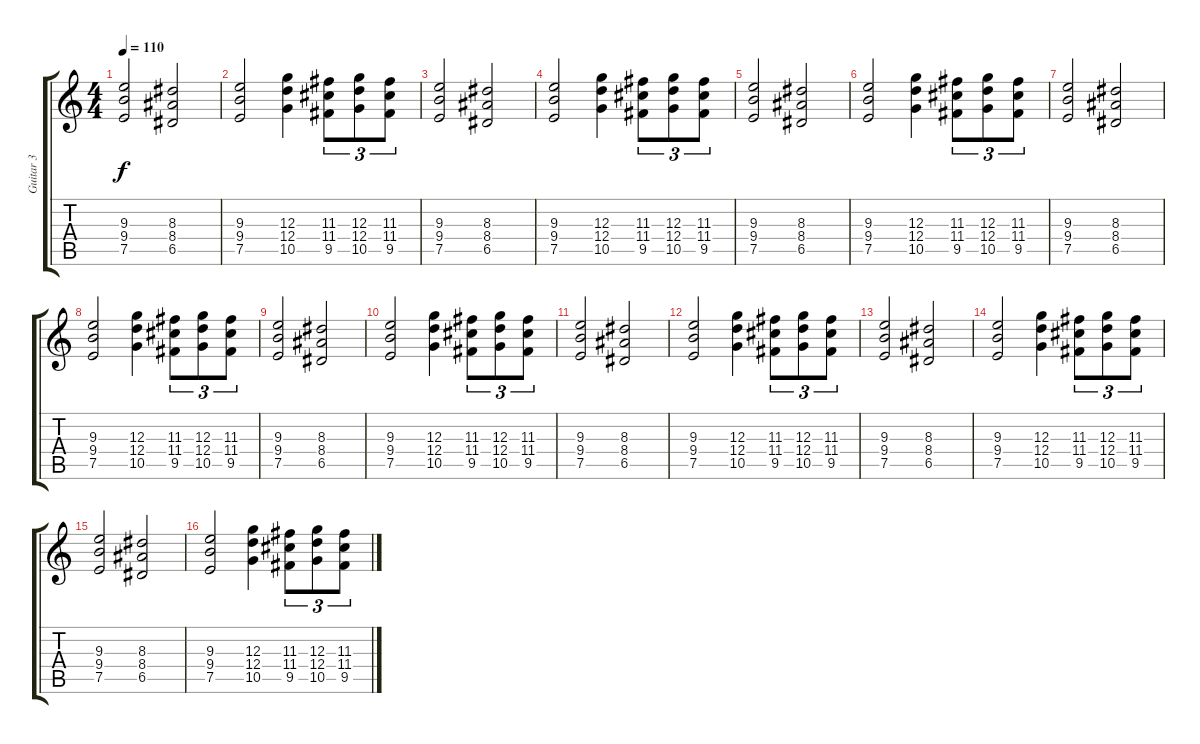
\track ("Guitar 3" "Guitar 3") {instrument distortionguitar}
\staff {score tabs}
\tuning (E4 B3 G3 D3 A2 E2) {hide}
\ts (4 4)
\tempo 110
\clef g2
\ks c
(9.3 9.4 7.5).2{dy f} (8.3 8.4 6.5).2 |
(9.3 9.4 7.5).2 (12.3 12.4 10.5).4 (11.3 11.4 9.5).8{tu (3 2)} (12.3 12.4 10.5).8{tu (3 2)} (11.3 11.4 9.5).8{tu (3 2)} |
(9.3 9.4 7.5).2 (8.3 8.4 6.5).2 |
(9.3 9.4 7.5).2 (12.3 12.4 10.5).4 (11.3 11.4 9.5).8{tu (3 2)} (12.3 12.4 10.5).8{tu (3 2)} (11.3 11.4 9.5).8{tu (3 2)} |
(9.3 9.4 7.5).2 (8.3 8.4 6.5).2 |
(9.3 9.4 7.5).2 (12.3 12.4 10.5).4 (11.3 11.4 9.5).8{tu (3 2)} (12.3 12.4 10.5).8{tu (3 2)} (11.3 11.4 9.5).8{tu (3 2)} |
(9.3 9.4 7.5).2 (8.3 8.4 6.5).2 |
(9.3 9.4 7.5).2 (12.3 12.4 10.5).4 (11.3 11.4 9.5).8{tu (3 2)} (12.3 12.4 10.5).8{tu (3 2)} (11.3 11.4 9.5).8{tu (3 2)} |
(9.3 9.4 7.5).2 (8.3 8.4 6.5).2 |
(9.3 9.4 7.5).2 (12.3 12.4 10.5).4 (11.3 11.4 9.5).8{tu (3 2)} (12.3 12.4 10.5).8{tu (3 2)} (11.3 11.4 9.5).8{tu (3 2)} |
(9.3 9.4 7.5).2 (8.3 8.4 6.5).2 |
(9.3 9.4 7.5).2 (12.3 12.4 10.5).4 (11.3 11.4 9.5).8{tu (3 2)} (12.3 12.4 10.5).8{tu (3 2)} (11.3 11.4 9.5).8{tu (3 2)} |
(9.3 9.4 7.5).2 (8.3 8.4 6.5).2 |
(9.3 9.4 7.5).2 (12.3 12.4 10.5).4 (11.3 11.4 9.5).8{tu (3 2)} (12.3 12.4 10.5).8{tu (3 2)} (11.3 11.4 9.5).8{tu (3 2)} |
(9.3 9.4 7.5).2 (8.3 8.4 6.5).2 |
(9.3 9.4 7.5).2 (12.3 12.4 10.5).4 (11.3 11.4 9.5).8{tu (3 2)} (12.3 12.4 10.5).8{tu (3 2)} (11.3 11.4 9.5).8{tu (3 2)}
